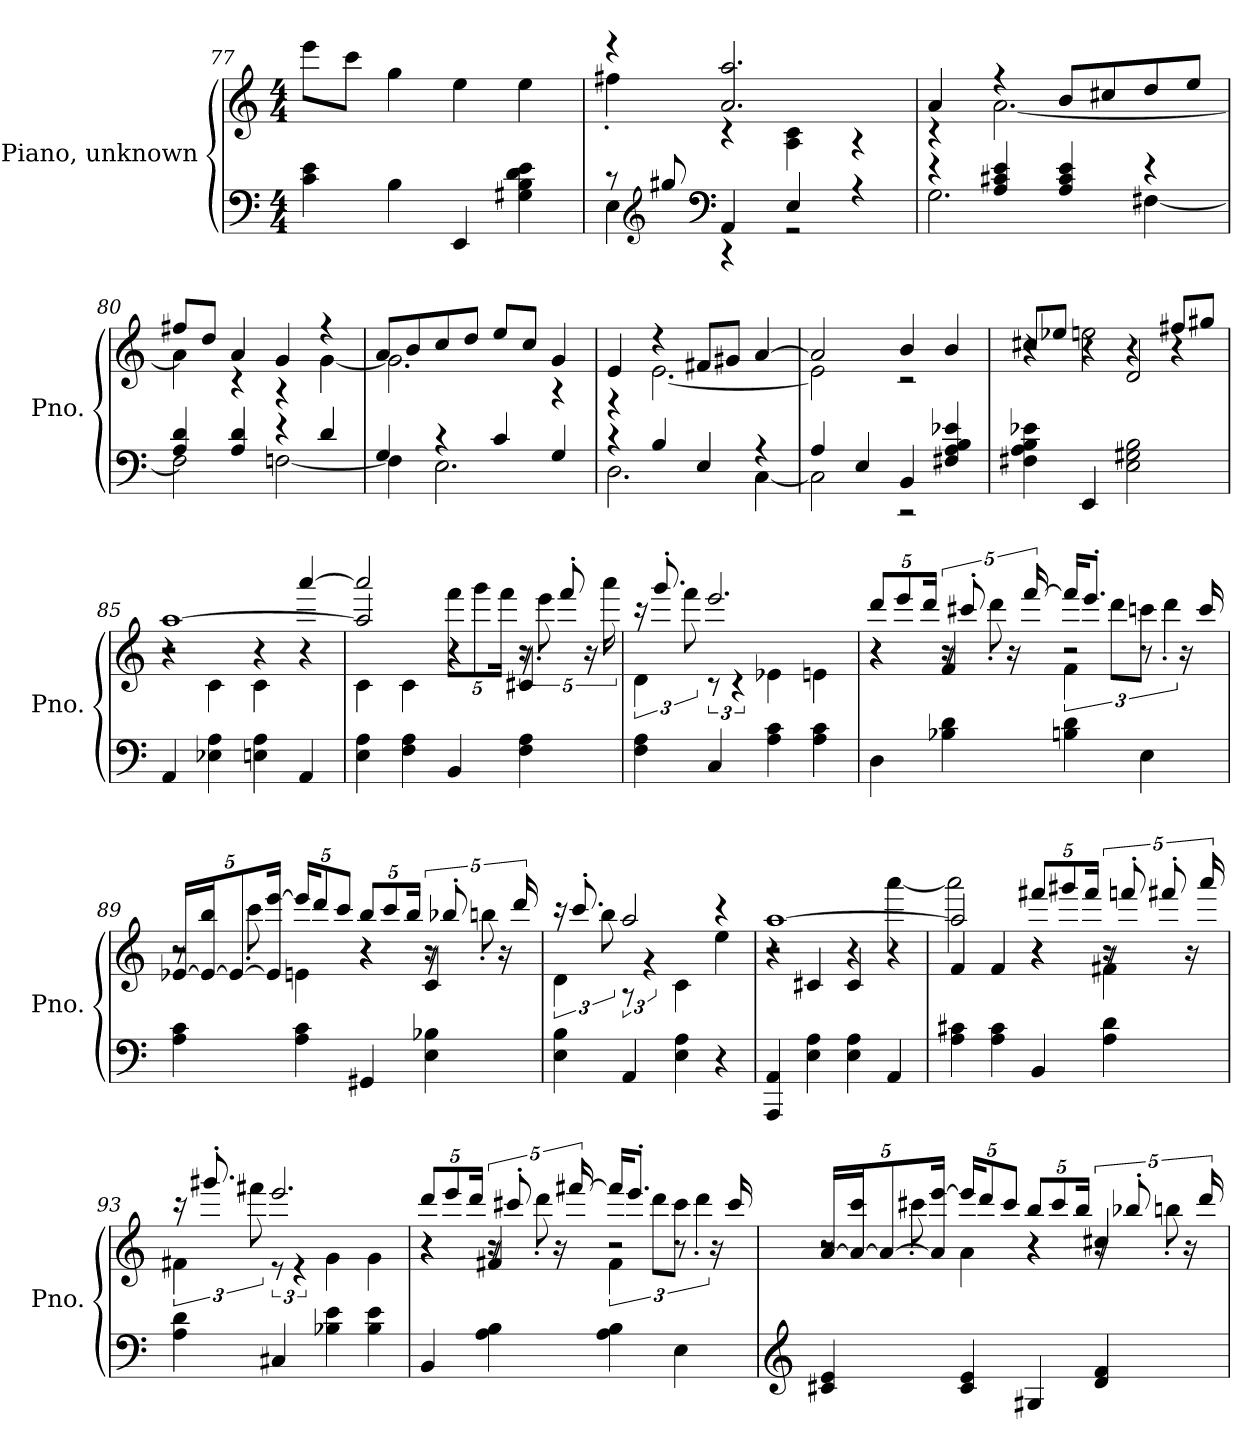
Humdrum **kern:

**kern	**kern
*part1	*part1
*staff2	*staff1
*I"Piano, unknown	*
*I'Pno.	*
*clefF4	*clefG2
*k[]	*k[]
*M4/4	*M4/4
=77	=77
4c\ 4e\	8eee\L
.	8ccc\J
4B\	4gg\
4EE/	4ee\
4G#X\ 4B\ 4d\ 4e\	4ee\
!!LO:LB:g=z
=78	=78
*^	*^
8r	4E\	4r	4ff#X'\
*clefG2	*	*	*
8gg#X/	.	.	.
*clefF4	*	*	*
4AA/	4r	2.a/ 2.aa/	4r
4E/	2r	.	4A\ 4c\
4r	.	.	4r
=79	=79	=79	=79
4r	2.G\	4a/	4r
4A/ 4c#X/ 4e/	.	4r	[2.a\
4A/ 4c#/ 4e/	.	8b/L	.
.	.	8cc#X/	.
4r	[4F#X\	8dd/	.
.	.	8ee/J	.
=80	=80	=80	=80
4A/ 4d/	2F#\]	8ff#X/L	4a\]
.	.	8dd/J	.
4A/ 4d/	.	4a/	4r
4r	[2Fn\	4g/	4r
4d/	.	4r	[4g\
=81	=81	=81	=81
4G/	4F\]	8a/L	2.g\]
.	.	8b/	.
4r	2.E\	8cc/	.
.	.	8dd/J	.
4c/	.	8ee/L	.
.	.	8cc/J	.
4G/	.	4g/	4r
=82	=82	=82	=82
4r	2.D\	4e/	4r
4B/	.	4r	[2.e\
4E/	.	8f#X/L	.
.	.	8g#X/J	.
4r	[4C\	[4a/	.
!!LO:LB:g=z	!!
=83	=83	=83	=83
4A/	2C\]	2a/]	2e\]
4E/	.	.	.
4BB/	2r	4b/	2r
4F#X/ 4A/ 4B/ 4e-X/	.	4b/	.
*v	*v	*	*
=84	=84	=84
*	*	*^
4F#X\ 4A\ 4B\ 4e-X\	8cc#X/L	4r	2r
.	8ee-X/J	.	.
4EE/	4r	2een\	.
2E\ 2G#X\ 2B\	4r	.	2d/
.	8ff#X/L	4r	.
.	8gg#X/J	.	.
=85	=85	=85	=85
4AA/	[1aa	4r	2r
4E-X\ 4A\	.	4c\	.
4En\ 4A\	.	4c\	4r
4AA/	.	4r	[4aaa/
=86	=86	=86	=86
4E\ 4A\	2aa/]	4c\	2aaa/]
4F\ 4A\	.	4c\	.
4BB/	4r	10fff\L	4r
.	.	10ggg\	.
.	.	20fff\Jk	.
4F\ 4A\	8r	20r	4c#X/
.	.	10eee'\	.
.	8fff'/	.	.
.	.	20r	.
.	.	20aaa\	.
*	*	*v	*v
!!LO:LB:g=z
=87	=87	=87
4F\ 4A\	16r	6d\
.	8.ggg'/	.
.	.	12fff\
4C/	2.eee/	12r
.	.	6r
4A\ 4c\	.	4e-X\
4A\ 4c\	.	4en\
=88	=88	=88
*	*	*^
4D\	10ddd/L	4r	4r
.	10eee/	.	.
.	20ddd/Jk	.	.
4B-X\ 4d\	20r	8r	4f/
.	10ccc#X'/	.	.
.	.	8ddd'\	.
.	20r	.	.
.	[20fff/	.	.
4Bn\ 4d\	16fff/KL]	6f\	2r
.	8.eee'/J	.	.
.	.	12ddd\L	.
4E\	8r	12cccn\J	.
.	.	6ddd'\	.
.	16r	.	.
.	16ccc/	.	.
!!LO:PB:g=z	!!	!!
=89	=89	=89	=89
*	*Xbrackettup	*	*
4A\ 4c\	[20e-X/LL	8r	2r
.	20e-/_ 20bb/J	.	.
.	10e-/_	.	.
.	.	8ccc'\	.
.	20e-/] [20eee/Jk	.	.
4A\ 4c\	20eee/KL]	4en\	.
.	10ddd/	.	.
.	10ccc/J	.	.
*	*brackettup	*	*
4GG#X/	10bb/L	4r	4r
.	10ccc/	.	.
.	20bb/Jk	.	.
4E\ 4B-X\	20r	8r	4c/
.	10bb-X'/	.	.
.	.	8bbn'\	.
.	20r	.	.
.	20ddd/	.	.
*	*	*v	*v
=90	=90	=90
4E\ 4B\	16r	6d\
.	8.ccc'/	.
.	.	12bb\
4AA/	2aa/	12r
.	.	6r
4E\ 4A\	.	4c\
4r	4r	4ee\
=91	=91	=91
*	*	*^
4AAA/ 4AA/	[1aa	2r	4r
4E\ 4A\	.	.	4c#X/
4E\ 4A\	.	4r	4c#/
4AA/	.	[4aaa\	4r
!!LO:LB:g=z	!!	!!
=92	=92	=92	=92
4A\ 4c#X\	2aa/]	2aaa\]	4f/
4A\ 4c#\	.	.	4f/
4BB/	4r	4r	10fff#X/L
.	.	.	10ggg#X/
.	.	.	20fff#/Jk
4A\ 4d\	8r	4f#X\	20r
.	.	.	10fffn'/
.	8fff#X'/	.	.
.	.	.	20r
.	.	.	20aaa/
*	*	*v	*v
=93	=93	=93
4A\ 4d\	16r	6f#X\
.	8.ggg#X'/	.
.	.	12fff#X\
4C#X/	2.eee/	12r
.	.	6r
4B-X\ 4e\	.	4g\
4B-\ 4e\	.	4g\
!!LO:LB:g=z
=94	=94	=94
*	*	*^
4BB/	10ddd/L	4r	4r
.	10eee/	.	.
.	20ddd/Jk	.	.
4A\ 4B\	20r	8r	4f#X/
.	10ccc#X'/	.	.
.	.	8ddd'\	.
.	20r	.	.
.	[20fff#X/	.	.
4A\ 4B\	16fff#/KL]	6f#\	2r
.	8.eee'/J	.	.
.	.	12ddd\L	.
4E\	8r	12ccc#\J	.
.	.	6ddd'\	.
.	16r	.	.
.	16ccc#/	.	.
!!LO:LB:g=z	!!	!!
=95	=95	=95	=95
*clefG2	*	*	*
*	*Xbrackettup	*	*
4c#X/ 4e/	[20a/LL	8r	2r
.	20a/_ 20ccc/J	.	.
.	10a/_	.	.
.	.	8ccc#X'\	.
.	20a/] [20eee/Jk	.	.
4c#/ 4e/	20eee/KL]	4a\	.
.	10ddd/	.	.
.	10ccc#/J	.	.
*	*brackettup	*	*
4G#X/	10bb/L	4r	4r
.	10ccc#/	.	.
.	20bb/Jk	.	.
4d/ 4f/	20r	8r	4cc#X/
.	10bb-X'/	.	.
.	.	8bbn'\	.
.	20r	.	.
.	20ddd/	.	.
*	*v	*v	*v
=	=
*-	*-
